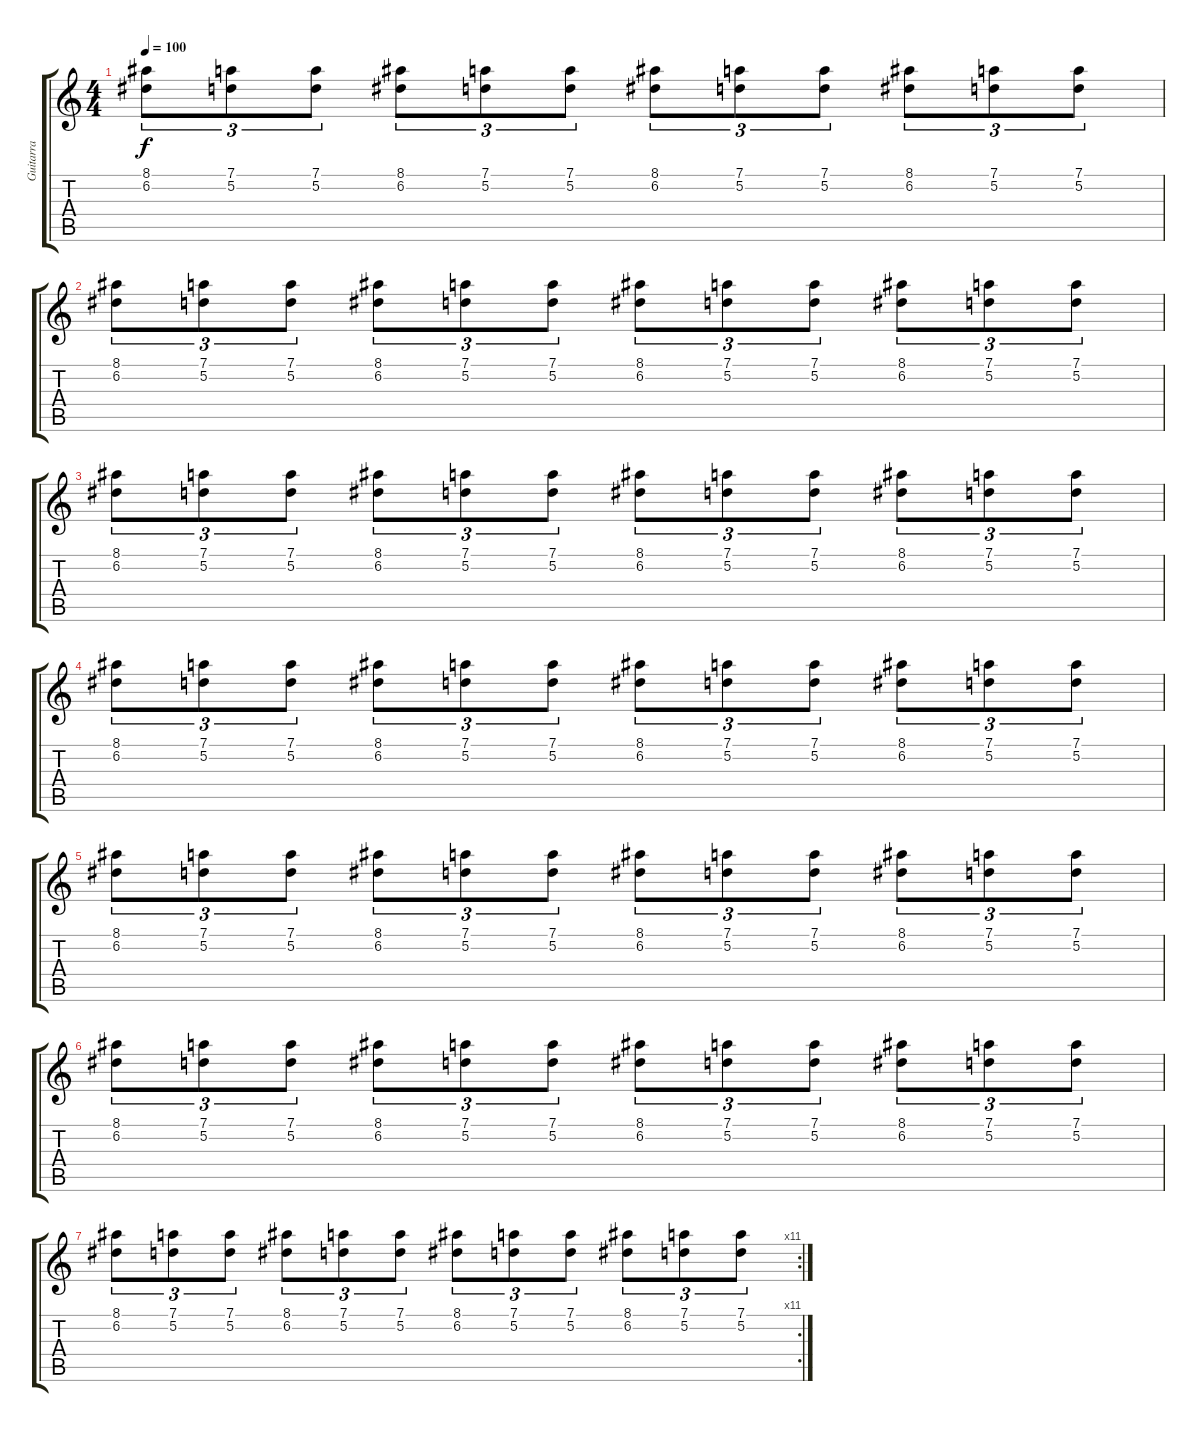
\track ("Guitarra" "Guitarra") {instrument distortionguitar}
\staff {score tabs}
\tuning (D4 A3 F3 C3 G2 D2) {hide}
\ts (4 4)
\tempo 100
\clef g2
\ks c
(8.1 6.2).8{tu (3 2) dy f} (7.1 5.2).8{tu (3 2)} (7.1 5.2).8{tu (3 2)} (8.1 6.2).8{tu (3 2)} (7.1 5.2).8{tu (3 2)} (7.1 5.2).8{tu (3 2)} (8.1 6.2).8{tu (3 2)} (7.1 5.2).8{tu (3 2)} (7.1 5.2).8{tu (3 2)} (8.1 6.2).8{tu (3 2)} (7.1 5.2).8{tu (3 2)} (7.1 5.2).8{tu (3 2)} |
(8.1 6.2).8{tu (3 2)} (7.1 5.2).8{tu (3 2)} (7.1 5.2).8{tu (3 2)} (8.1 6.2).8{tu (3 2)} (7.1 5.2).8{tu (3 2)} (7.1 5.2).8{tu (3 2)} (8.1 6.2).8{tu (3 2)} (7.1 5.2).8{tu (3 2)} (7.1 5.2).8{tu (3 2)} (8.1 6.2).8{tu (3 2)} (7.1 5.2).8{tu (3 2)} (7.1 5.2).8{tu (3 2)} |
(8.1 6.2).8{tu (3 2)} (7.1 5.2).8{tu (3 2)} (7.1 5.2).8{tu (3 2)} (8.1 6.2).8{tu (3 2)} (7.1 5.2).8{tu (3 2)} (7.1 5.2).8{tu (3 2)} (8.1 6.2).8{tu (3 2)} (7.1 5.2).8{tu (3 2)} (7.1 5.2).8{tu (3 2)} (8.1 6.2).8{tu (3 2)} (7.1 5.2).8{tu (3 2)} (7.1 5.2).8{tu (3 2)} |
(8.1 6.2).8{tu (3 2)} (7.1 5.2).8{tu (3 2)} (7.1 5.2).8{tu (3 2)} (8.1 6.2).8{tu (3 2)} (7.1 5.2).8{tu (3 2)} (7.1 5.2).8{tu (3 2)} (8.1 6.2).8{tu (3 2)} (7.1 5.2).8{tu (3 2)} (7.1 5.2).8{tu (3 2)} (8.1 6.2).8{tu (3 2)} (7.1 5.2).8{tu (3 2)} (7.1 5.2).8{tu (3 2)} |
(8.1 6.2).8{tu (3 2)} (7.1 5.2).8{tu (3 2)} (7.1 5.2).8{tu (3 2)} (8.1 6.2).8{tu (3 2)} (7.1 5.2).8{tu (3 2)} (7.1 5.2).8{tu (3 2)} (8.1 6.2).8{tu (3 2)} (7.1 5.2).8{tu (3 2)} (7.1 5.2).8{tu (3 2)} (8.1 6.2).8{tu (3 2)} (7.1 5.2).8{tu (3 2)} (7.1 5.2).8{tu (3 2)} |
(8.1 6.2).8{tu (3 2)} (7.1 5.2).8{tu (3 2)} (7.1 5.2).8{tu (3 2)} (8.1 6.2).8{tu (3 2)} (7.1 5.2).8{tu (3 2)} (7.1 5.2).8{tu (3 2)} (8.1 6.2).8{tu (3 2)} (7.1 5.2).8{tu (3 2)} (7.1 5.2).8{tu (3 2)} (8.1 6.2).8{tu (3 2)} (7.1 5.2).8{tu (3 2)} (7.1 5.2).8{tu (3 2)} |
\rc 11
(8.1 6.2).8{tu (3 2)} (7.1 5.2).8{tu (3 2)} (7.1 5.2).8{tu (3 2)} (8.1 6.2).8{tu (3 2)} (7.1 5.2).8{tu (3 2)} (7.1 5.2).8{tu (3 2)} (8.1 6.2).8{tu (3 2)} (7.1 5.2).8{tu (3 2)} (7.1 5.2).8{tu (3 2)} (8.1 6.2).8{tu (3 2)} (7.1 5.2).8{tu (3 2)} (7.1 5.2).8{tu (3 2)}
